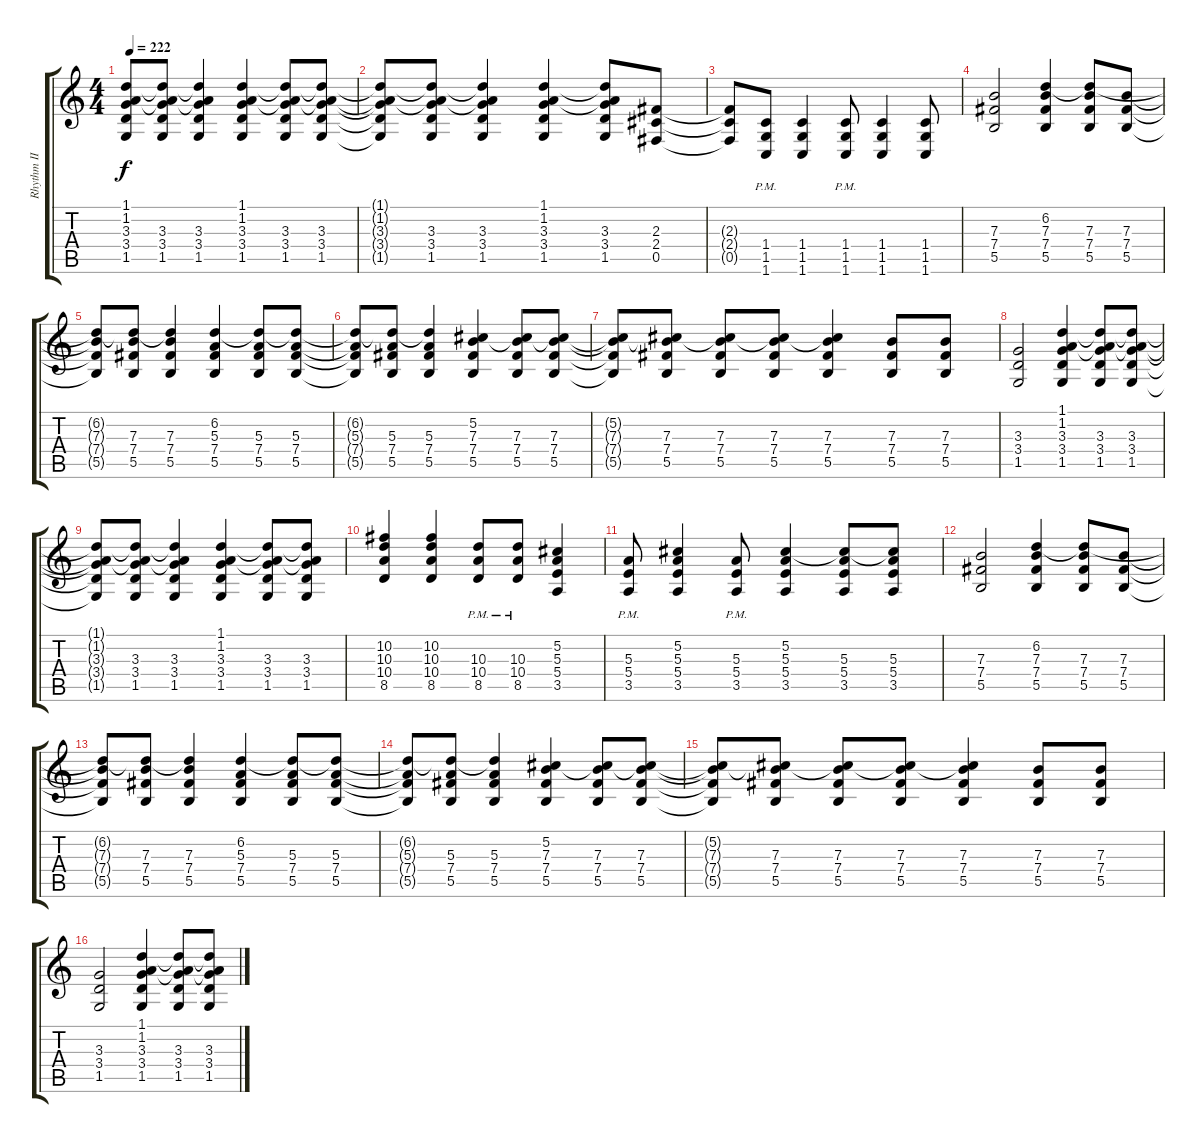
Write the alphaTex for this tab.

\track ("Rhythm II" "Rhythm II") {instrument distortionguitar}
\staff {score tabs}
\tuning (Db4 Ab3 E3 B2 Gb2 B1) {hide}
\ts (4 4)
\tempo 222
\clef g2
\ks c
(1.1{t} 1.2{t} 3.3{t} 3.4{t} 1.5{t}).8{dy f} (1.1{t} 1.2{t} 3.3 3.4 1.5).8 (1.1{t} 1.2{t} 3.3 3.4 1.5).4 (1.1 1.2 3.3 3.4 1.5).4 (1.1{t} 1.2{t} 3.3 3.4 1.5).8 (1.1{t} 1.2{t} 3.3 3.4 1.5).8 |
(1.1{t} 1.2{t} 3.3{t} 3.4{t} 1.5{t}).8 (1.1{t} 1.2{t} 3.3 3.4 1.5).8 (1.1{t} 1.2{t} 3.3 3.4 1.5).4 (1.1 1.2 3.3 3.4 1.5).4 (1.1{t} 1.2{t} 3.3 3.4 1.5).8 (2.3 2.4 0.5).8 |
(2.3{t} 2.4{t} 0.5{t}).8 (1.4{pm} 1.5{pm} 1.6{pm}).8 (1.4 1.5 1.6).4 (1.4{pm} 1.5{pm} 1.6{pm}).8 (1.4 1.5 1.6).4 (1.4 1.5 1.6).8 |
(7.3 7.4 5.5).2 (6.2 7.3 7.4 5.5).4 (6.2{t} 7.3 7.4 5.5).8 (7.3 7.4 5.5).8 |
(6.2{t} 7.3{t} 7.4{t} 5.5{t}).8 (6.2{t} 7.3 7.4 5.5).8 (6.2{t} 7.3 7.4 5.5).4 (6.2 5.3 7.4 5.5).4 (6.2{t} 5.3 7.4 5.5).8 (6.2{t} 5.3 7.4 5.5).8 |
(6.2{t} 5.3{t} 7.4{t} 5.5{t}).8 (6.2{t} 5.3 7.4 5.5).8 (6.2{t} 5.3 7.4 5.5).4 (5.2 7.3 7.4 5.5).4 (5.2{t} 7.3 7.4 5.5).8 (5.2{t} 7.3 7.4 5.5).8 |
(5.2{t} 7.3{t} 7.4{t} 5.5{t}).8 (5.2{t} 7.3 7.4 5.5).8 (5.2{t} 7.3 7.4 5.5).8 (5.2{t} 7.3 7.4 5.5).8 (5.2{t} 7.3 7.4 5.5).4 (7.3 7.4 5.5).8 (7.3 7.4 5.5).8 |
(3.3 3.4 1.5).2 (1.1 1.2 3.3 3.4 1.5).4 (1.1{t} 1.2{t} 3.3 3.4 1.5).8 (1.1{t} 1.2{t} 3.3 3.4 1.5).8 |
(1.1{t} 1.2{t} 3.3{t} 3.4{t} 1.5{t}).8 (1.1{t} 1.2{t} 3.3 3.4 1.5).8 (1.1{t} 1.2{t} 3.3 3.4 1.5).4 (1.1 1.2 3.3 3.4 1.5).4 (1.1{t} 1.2{t} 3.3 3.4 1.5).8 (1.1{t} 1.2{t} 3.3 3.4 1.5).8 |
(10.2 10.3 10.4 8.5).4 (10.2 10.3 10.4 8.5).4 (10.3{pm} 10.4{pm} 8.5{pm}).8 (10.3{pm} 10.4{pm} 8.5{pm}).8 (5.2 5.3 5.4 3.5).4 |
(5.3{pm} 5.4{pm} 3.5{pm}).8 (5.2 5.3 5.4 3.5).4 (5.3{pm} 5.4{pm} 3.5{pm}).8 (5.2 5.3 5.4 3.5).4 (5.2{t} 5.3 5.4 3.5).8 (5.2{t} 5.3 5.4 3.5).8 |
(7.3 7.4 5.5).2{volume 13} (6.2 7.3 7.4 5.5).4 (6.2{t} 7.3 7.4 5.5).8 (7.3 7.4 5.5).8 |
(6.2{t} 7.3{t} 7.4{t} 5.5{t}).8 (6.2{t} 7.3 7.4 5.5).8 (6.2{t} 7.3 7.4 5.5).4 (6.2 5.3 7.4 5.5).4 (6.2{t} 5.3 7.4 5.5).8 (6.2{t} 5.3 7.4 5.5).8 |
(6.2{t} 5.3{t} 7.4{t} 5.5{t}).8 (6.2{t} 5.3 7.4 5.5).8 (6.2{t} 5.3 7.4 5.5).4 (5.2 7.3 7.4 5.5).4 (5.2{t} 7.3 7.4 5.5).8 (5.2{t} 7.3 7.4 5.5).8 |
(5.2{t} 7.3{t} 7.4{t} 5.5{t}).8 (5.2{t} 7.3 7.4 5.5).8 (5.2{t} 7.3 7.4 5.5).8 (5.2{t} 7.3 7.4 5.5).8 (5.2{t} 7.3 7.4 5.5).4 (7.3 7.4 5.5).8 (7.3 7.4 5.5).8 |
(3.3 3.4 1.5).2 (1.1 1.2 3.3 3.4 1.5).4 (1.1{t} 1.2{t} 3.3 3.4 1.5).8 (1.1{t} 1.2{t} 3.3 3.4 1.5).8
